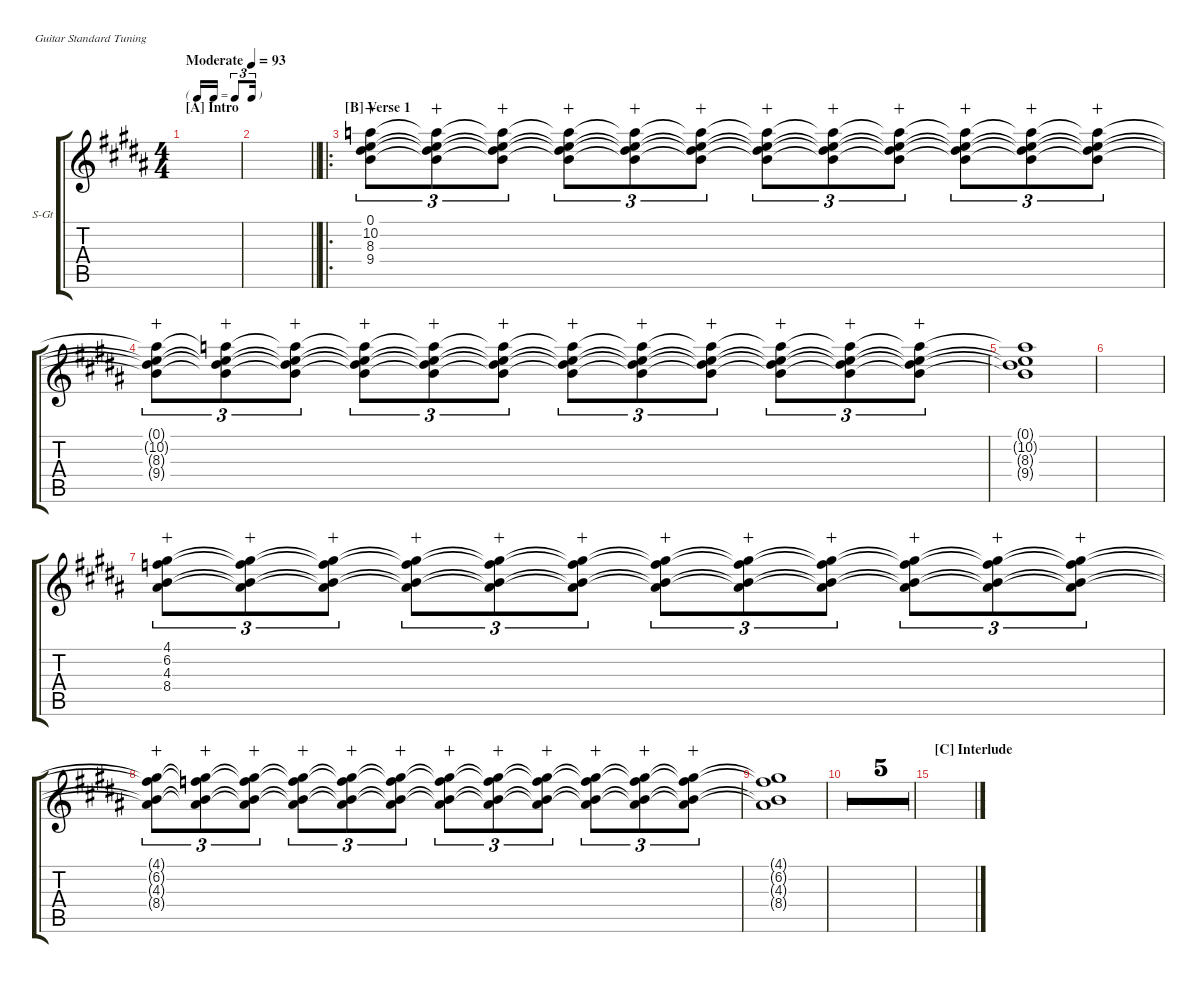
\hideDynamics
\bracketExtendMode groupsimilarinstruments
\firstSystemTrackNameOrientation horizontal
\otherSystemsTrackNameOrientation horizontal
\track ("Gtr clean 3" "S-Gt") {multiBarRest instrument acousticguitarsteel}
\staff {score tabs}
\tuning (E4 B3 G3 D3 A2 E2)
\ts (4 4)
\beaming (8 2 2 2 2)
\tf triplet16th
\section ("A" "Intro")
\tempo (93 "Moderate")
\clef g2
\ks b
|
\barLineRight lightlight
|
\ro
\section ("B" "Verse 1")
(9.4{acc forcenatural} 8.3{acc #} 10.2{acc forcenatural} 0.1{acc forcenatural}).8{tu (3 2) wahc} (0.1{t acc forcenatural} 10.2{t acc forcenatural} 8.3{t acc #} 9.4{t acc forcenatural}).8{tu (3 2) wahc} (9.4{t acc forcenatural} 8.3{t acc #} 10.2{t acc forcenatural} 0.1{t acc forcenatural}).8{tu (3 2) wahc} (0.1{t acc forcenatural} 10.2{t acc forcenatural} 8.3{t acc #} 9.4{t acc forcenatural}).8{tu (3 2) wahc} (9.4{t acc forcenatural} 8.3{t acc #} 10.2{t acc forcenatural} 0.1{t acc forcenatural}).8{tu (3 2) wahc} (9.4{t acc forcenatural} 8.3{t acc #} 10.2{t acc forcenatural} 0.1{t acc forcenatural}).8{tu (3 2) wahc} (0.1{t acc forcenatural} 10.2{t acc forcenatural} 8.3{t acc #} 9.4{t acc forcenatural}).8{tu (3 2) wahc} (9.4{t acc forcenatural} 8.3{t acc #} 10.2{t acc forcenatural} 0.1{t acc forcenatural}).8{tu (3 2) wahc} (9.4{t acc forcenatural} 8.3{t acc #} 10.2{t acc forcenatural} 0.1{t acc forcenatural}).8{tu (3 2) wahc} (0.1{t acc forcenatural} 10.2{t acc forcenatural} 8.3{t acc #} 9.4{t acc forcenatural}).8{tu (3 2) wahc} (9.4{t acc forcenatural} 8.3{t acc #} 10.2{t acc forcenatural} 0.1{t acc forcenatural}).8{tu (3 2) wahc} (9.4{t acc forcenatural} 8.3{t acc #} 10.2{t acc forcenatural} 0.1{t acc forcenatural}).8{tu (3 2) wahc} |
(0.1{t acc forcenatural} 10.2{t acc forcenatural} 8.3{t acc #} 9.4{t acc forcenatural}).8{tu (3 2) wahc} (9.4{t acc forcenatural} 8.3{t acc #} 10.2{t acc forcenatural} 0.1{t acc forcenatural}).8{tu (3 2) wahc} (9.4{t acc forcenatural} 8.3{t acc #} 10.2{t acc forcenatural} 0.1{t acc forcenatural}).8{tu (3 2) wahc} (0.1{t acc forcenatural} 10.2{t acc forcenatural} 8.3{t acc #} 9.4{t acc forcenatural}).8{tu (3 2) wahc} (9.4{t acc forcenatural} 8.3{t acc #} 10.2{t acc forcenatural} 0.1{t acc forcenatural}).8{tu (3 2) wahc} (9.4{t acc forcenatural} 8.3{t acc #} 10.2{t acc forcenatural} 0.1{t acc forcenatural}).8{tu (3 2) wahc} (0.1{t acc forcenatural} 10.2{t acc forcenatural} 8.3{t acc #} 9.4{t acc forcenatural}).8{tu (3 2) wahc} (9.4{t acc forcenatural} 8.3{t acc #} 10.2{t acc forcenatural} 0.1{t acc forcenatural}).8{tu (3 2) wahc} (9.4{t acc forcenatural} 8.3{t acc #} 10.2{t acc forcenatural} 0.1{t acc forcenatural}).8{tu (3 2) wahc} (0.1{t acc forcenatural} 10.2{t acc forcenatural} 8.3{t acc #} 9.4{t acc forcenatural}).8{tu (3 2) wahc} (9.4{t acc forcenatural} 8.3{t acc #} 10.2{t acc forcenatural} 0.1{t acc forcenatural}).8{tu (3 2) wahc} (9.4{t acc forcenatural} 8.3{t acc #} 10.2{t acc forcenatural} 0.1{t acc forcenatural}).8{tu (3 2) wahc} |
(0.1{t acc forcenatural} 10.2{t acc forcenatural} 8.3{t acc #} 9.4{t acc forcenatural}).1{dy mf} |
|
(8.4{acc #} 4.3{acc forcenatural} 6.2{acc forcenatural} 4.1{acc #}).8{tu (3 2) dy f wahc} (4.1{t acc #} 6.2{t acc forcenatural} 4.3{t acc forcenatural} 8.4{t acc #}).8{tu (3 2) wahc} (8.4{t acc #} 4.3{t acc forcenatural} 6.2{t acc forcenatural} 4.1{t acc #}).8{tu (3 2) wahc} (4.1{t acc #} 6.2{t acc forcenatural} 4.3{t acc forcenatural} 8.4{t acc #}).8{tu (3 2) wahc} (8.4{t acc #} 4.3{t acc forcenatural} 6.2{t acc forcenatural} 4.1{t acc #}).8{tu (3 2) wahc} (8.4{t acc #} 4.3{t acc forcenatural} 6.2{t acc forcenatural} 4.1{t acc #}).8{tu (3 2) wahc} (4.1{t acc #} 6.2{t acc forcenatural} 4.3{t acc forcenatural} 8.4{t acc #}).8{tu (3 2) wahc} (8.4{t acc #} 4.3{t acc forcenatural} 6.2{t acc forcenatural} 4.1{t acc #}).8{tu (3 2) wahc} (8.4{t acc #} 4.3{t acc forcenatural} 6.2{t acc forcenatural} 4.1{t acc #}).8{tu (3 2) wahc} (4.1{t acc #} 6.2{t acc forcenatural} 4.3{t acc forcenatural} 8.4{t acc #}).8{tu (3 2) wahc} (8.4{t acc #} 4.3{t acc forcenatural} 6.2{t acc forcenatural} 4.1{t acc #}).8{tu (3 2) wahc} (8.4{t acc #} 4.3{t acc forcenatural} 6.2{t acc forcenatural} 4.1{t acc #}).8{tu (3 2) wahc} |
(4.1{t acc #} 6.2{t acc forcenatural} 4.3{t acc forcenatural} 8.4{t acc #}).8{tu (3 2) wahc} (8.4{t acc #} 4.3{t acc forcenatural} 6.2{t acc forcenatural} 4.1{t acc #}).8{tu (3 2) wahc} (8.4{t acc #} 4.3{t acc forcenatural} 6.2{t acc forcenatural} 4.1{t acc #}).8{tu (3 2) wahc} (4.1{t acc #} 6.2{t acc forcenatural} 4.3{t acc forcenatural} 8.4{t acc #}).8{tu (3 2) wahc} (8.4{t acc #} 4.3{t acc forcenatural} 6.2{t acc forcenatural} 4.1{t acc #}).8{tu (3 2) wahc} (8.4{t acc #} 4.3{t acc forcenatural} 6.2{t acc forcenatural} 4.1{t acc #}).8{tu (3 2) wahc} (4.1{t acc #} 6.2{t acc forcenatural} 4.3{t acc forcenatural} 8.4{t acc #}).8{tu (3 2) wahc} (8.4{t acc #} 4.3{t acc forcenatural} 6.2{t acc forcenatural} 4.1{t acc #}).8{tu (3 2) wahc} (8.4{t acc #} 4.3{t acc forcenatural} 6.2{t acc forcenatural} 4.1{t acc #}).8{tu (3 2) wahc} (4.1{t acc #} 6.2{t acc forcenatural} 4.3{t acc forcenatural} 8.4{t acc #}).8{tu (3 2) wahc} (8.4{t acc #} 4.3{t acc forcenatural} 6.2{t acc forcenatural} 4.1{t acc #}).8{tu (3 2) wahc} (8.4{t acc #} 4.3{t acc forcenatural} 6.2{t acc forcenatural} 4.1{t acc #}).8{tu (3 2) wahc} |
(4.1{t acc #} 6.2{t acc forcenatural} 4.3{t acc forcenatural} 8.4{t acc #}).1{dy mf} |
|
|
|
|
\barLineRight lightlight
|
\section ("C" "Interlude")
